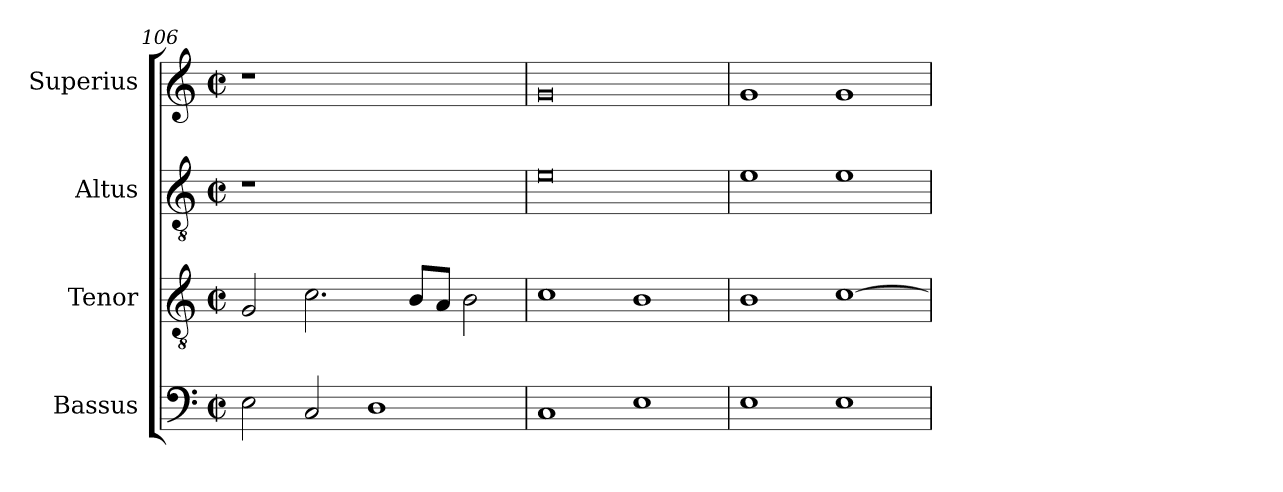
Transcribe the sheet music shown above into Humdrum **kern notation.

**kern	**kern	**kern	**kern
*part4	*part3	*part2	*part1
*staff4	*staff3	*staff2	*staff1
*I"Bassus	*I"Tenor	*I"Altus	*I"Superius
*I'B.	*I'T.	*	*I'S.
*clefF4	*clefGv2	*clefGv2	*clefG2
*	*ITrd7c12	*ITrd7c12	*
*k[]	*k[]	*k[]	*k[]
*C:	*C:	*C:	*C:
*M2/2	*M2/2	*M2/2	*M2/2
*met(c|)	*met(c|)	*met(c|)	*met(c|)
=106	=106	=106	=106
!	!	!LO:N:vis=1	!LO:N:vis=1
2Ei\	2GGi/	1r	1r
2Ci/	2.Ci\	.	.
1Di	.	1ryy	1ryy
.	8BBi/L	.	.
.	8AAi/J	.	.
.	2BBi\	.	.
!!LO:LB:g=z
=107	=107	=107	=107
1Ci	1Ci	0Ei	0gi
1Ei	1BBi	.	.
=108	=108	=108	=108
1Ei	1BBi	1Ei	1gi
1Ei	[>1Ci	1Ei	1gi
=	=	=	=
*-	*-	*-	*-
